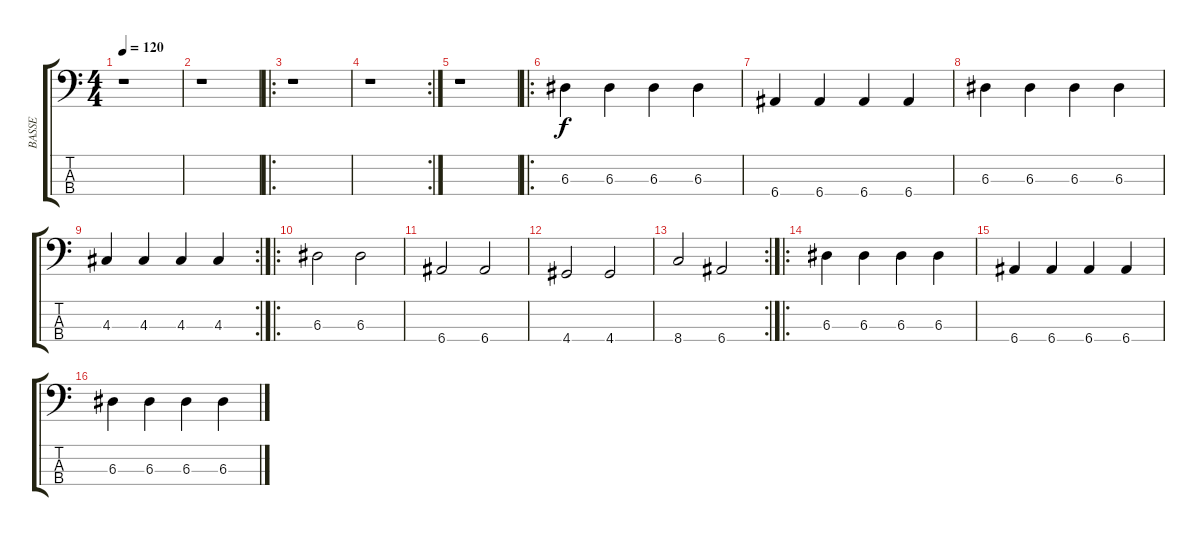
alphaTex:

\track ("BASSE" "BASSE") {instrument electricbassfinger}
\staff {score tabs}
\tuning (G2 D2 A1 E1) {hide}
\ts (4 4)
\tempo 120
\clef f4
\ks c
r.1{dy f instrument electricbassfinger} |
r.1 |
\ro
r.1 |
\rc 2
r.1 |
r.1 |
\ro
6.3.4 6.3.4 6.3.4 6.3.4 |
6.4.4 6.4.4 6.4.4 6.4.4 |
6.3.4 6.3.4 6.3.4 6.3.4 |
\rc 2
4.3.4 4.3.4 4.3.4 4.3.4 |
\ro
6.3.2 6.3.2 |
6.4.2 6.4.2 |
4.4.2 4.4.2 |
\rc 2
8.4.2 6.4.2 |
\ro
6.3.4 6.3.4 6.3.4 6.3.4 |
6.4.4 6.4.4 6.4.4 6.4.4 |
6.3.4 6.3.4 6.3.4 6.3.4
